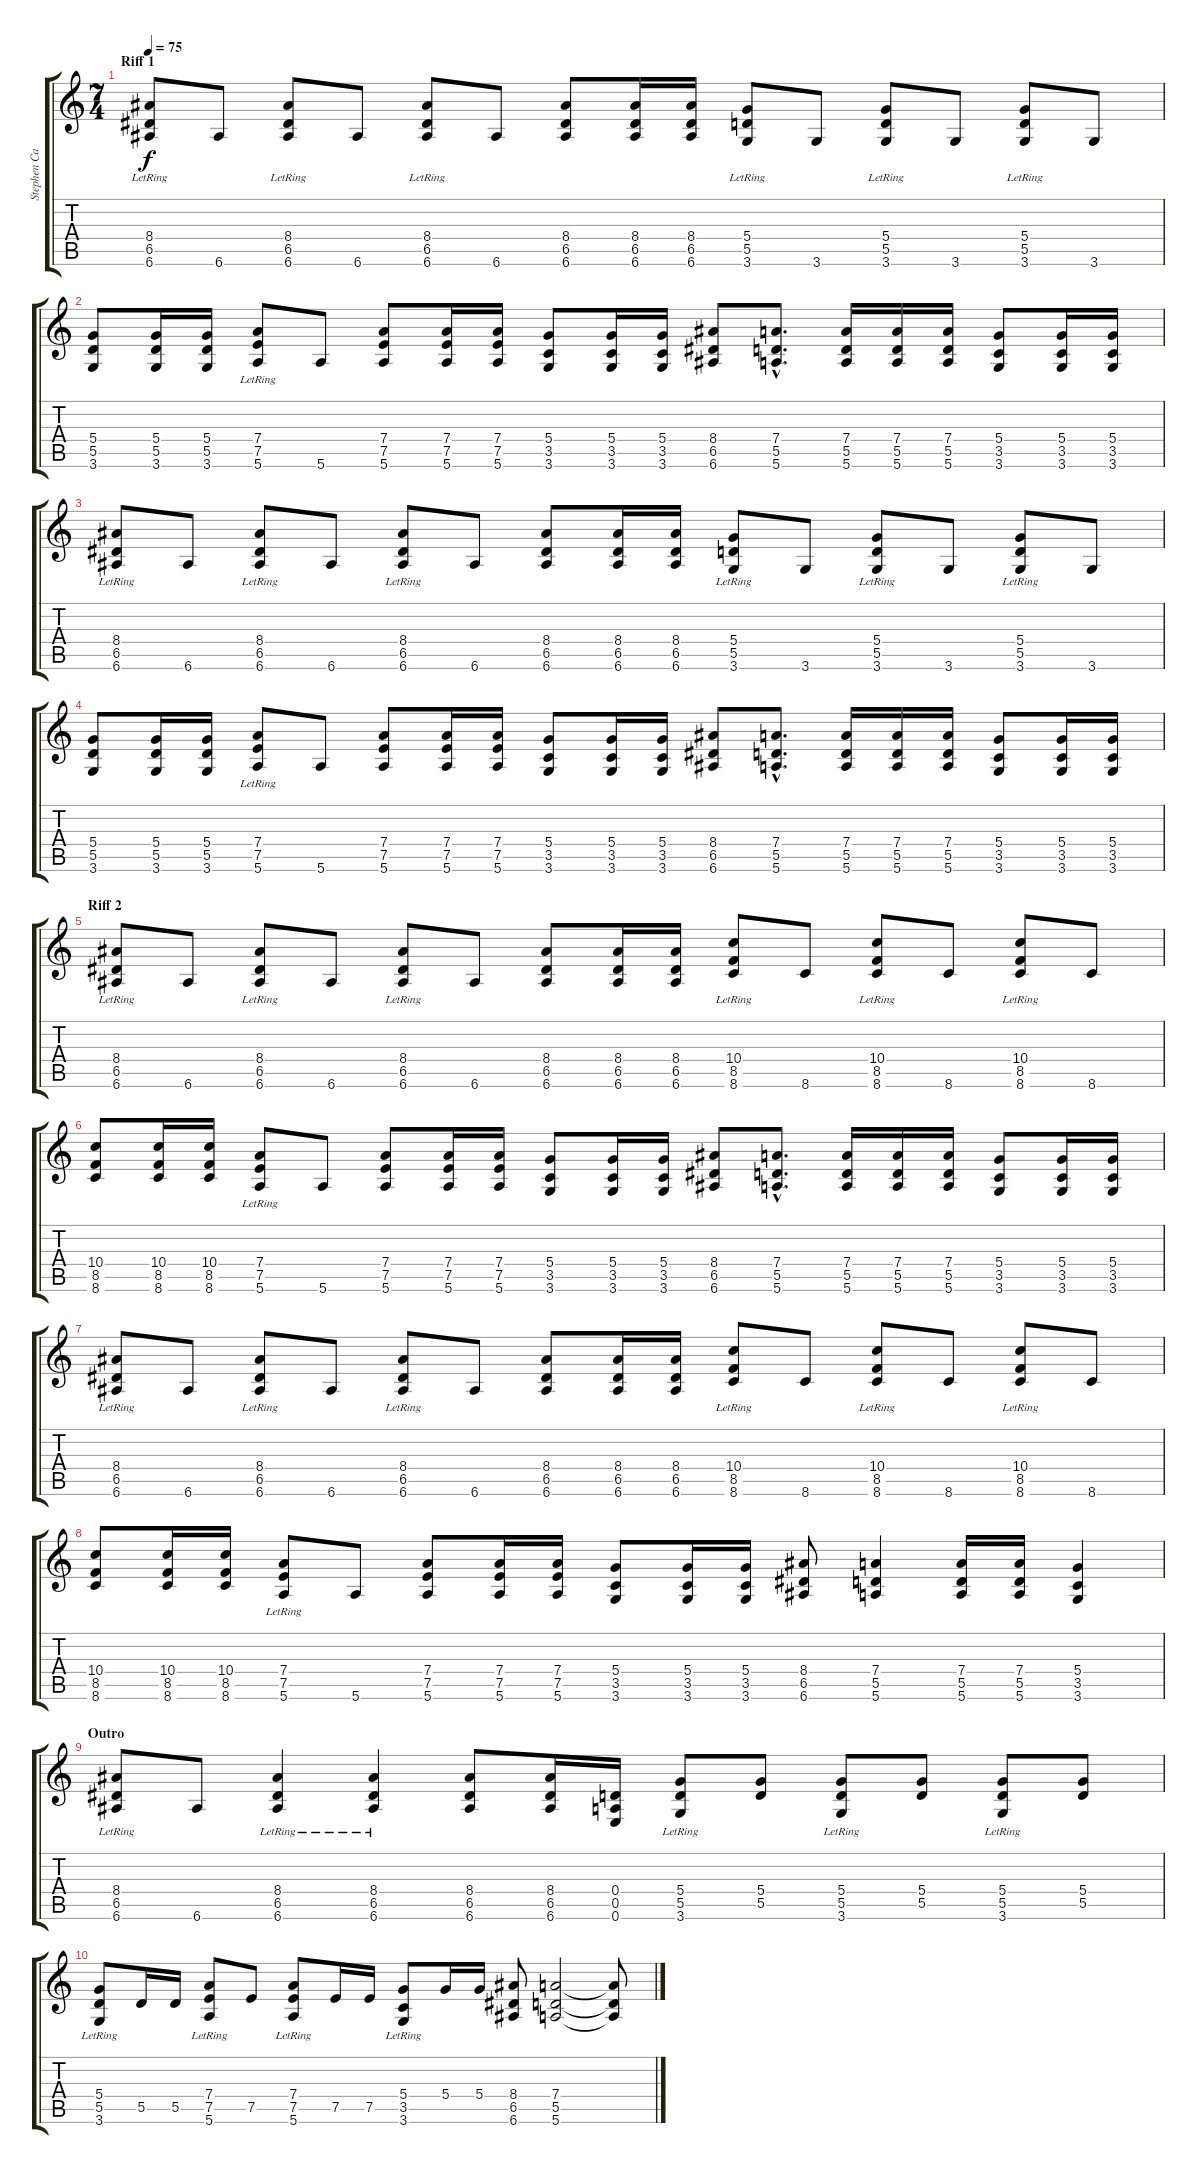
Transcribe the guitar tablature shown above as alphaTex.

\track ("Stephen Carpenter" "Stephen Ca") {instrument distortionguitar}
\staff {score tabs}
\tuning (E4 B3 G3 D3 A2 E2) {hide}
\ts (7 4)
\section ("" "Riff 1")
\tempo 75
\clef g2
\ks c
(8.4{lr} 6.5{lr} 6.6).8{dy f} 6.6.8 (8.4{lr} 6.5{lr} 6.6).8 6.6.8 (8.4{lr} 6.5{lr} 6.6).8 6.6.8 (8.4 6.5 6.6).8 (8.4 6.5 6.6).16 (8.4 6.5 6.6).16 (5.4{lr} 5.5{lr} 3.6).8 3.6.8 (5.4{lr} 5.5{lr} 3.6).8 3.6.8 (5.4{lr} 5.5{lr} 3.6).8 3.6.8 |
(5.4 5.5 3.6).8 (5.4 5.5 3.6).16 (5.4 5.5 3.6).16 (7.4{lr} 7.5{lr} 5.6).8 5.6.8 (7.4 7.5 5.6).8 (7.4 7.5 5.6).16 (7.4 7.5 5.6).16 (5.4 3.5 3.6).8 (5.4 3.5 3.6).16 (5.4 3.5 3.6).16 (8.4 6.5 6.6).8 (7.4{hac} 5.5{hac} 5.6{hac}).8{d} (7.4 5.5 5.6).16 (7.4 5.5 5.6).16 (7.4 5.5 5.6).16 (5.4 3.5 3.6).8 (5.4 3.5 3.6).16 (5.4 3.5 3.6).16 |
(8.4{lr} 6.5{lr} 6.6).8 6.6.8 (8.4{lr} 6.5{lr} 6.6).8 6.6.8 (8.4{lr} 6.5{lr} 6.6).8 6.6.8 (8.4 6.5 6.6).8 (8.4 6.5 6.6).16 (8.4 6.5 6.6).16 (5.4{lr} 5.5{lr} 3.6).8 3.6.8 (5.4{lr} 5.5{lr} 3.6).8 3.6.8 (5.4{lr} 5.5{lr} 3.6).8 3.6.8 |
(5.4 5.5 3.6).8 (5.4 5.5 3.6).16 (5.4 5.5 3.6).16 (7.4{lr} 7.5{lr} 5.6).8 5.6.8 (7.4 7.5 5.6).8 (7.4 7.5 5.6).16 (7.4 7.5 5.6).16 (5.4 3.5 3.6).8 (5.4 3.5 3.6).16 (5.4 3.5 3.6).16 (8.4 6.5 6.6).8 (7.4{hac} 5.5{hac} 5.6{hac}).8{d} (7.4 5.5 5.6).16 (7.4 5.5 5.6).16 (7.4 5.5 5.6).16 (5.4 3.5 3.6).8 (5.4 3.5 3.6).16 (5.4 3.5 3.6).16 |
\section ("" "Riff 2")
(8.4{lr} 6.5{lr} 6.6).8 6.6.8 (8.4{lr} 6.5{lr} 6.6).8 6.6.8 (8.4{lr} 6.5{lr} 6.6).8 6.6.8 (8.4 6.5 6.6).8 (8.4 6.5 6.6).16 (8.4 6.5 6.6).16 (10.4{lr} 8.5{lr} 8.6).8 8.6.8 (10.4{lr} 8.5{lr} 8.6).8 8.6.8 (10.4{lr} 8.5{lr} 8.6).8 8.6.8 |
(10.4 8.5 8.6).8 (10.4 8.5 8.6).16 (10.4 8.5 8.6).16 (7.4{lr} 7.5{lr} 5.6).8 5.6.8 (7.4 7.5 5.6).8 (7.4 7.5 5.6).16 (7.4 7.5 5.6).16 (5.4 3.5 3.6).8 (5.4 3.5 3.6).16 (5.4 3.5 3.6).16 (8.4 6.5 6.6).8 (7.4{hac} 5.5{hac} 5.6{hac}).8{d} (7.4 5.5 5.6).16 (7.4 5.5 5.6).16 (7.4 5.5 5.6).16 (5.4 3.5 3.6).8 (5.4 3.5 3.6).16 (5.4 3.5 3.6).16 |
(8.4{lr} 6.5{lr} 6.6).8 6.6.8 (8.4{lr} 6.5{lr} 6.6).8 6.6.8 (8.4{lr} 6.5{lr} 6.6).8 6.6.8 (8.4 6.5 6.6).8 (8.4 6.5 6.6).16 (8.4 6.5 6.6).16 (10.4{lr} 8.5{lr} 8.6).8 8.6.8 (10.4{lr} 8.5{lr} 8.6).8 8.6.8 (10.4{lr} 8.5{lr} 8.6).8 8.6.8 |
(10.4 8.5 8.6).8 (10.4 8.5 8.6).16 (10.4 8.5 8.6).16 (7.4{lr} 7.5{lr} 5.6).8 5.6.8 (7.4 7.5 5.6).8 (7.4 7.5 5.6).16 (7.4 7.5 5.6).16 (5.4 3.5 3.6).8 (5.4 3.5 3.6).16 (5.4 3.5 3.6).16 (8.4 6.5 6.6).8 (7.4 5.5 5.6).4 (7.4 5.5 5.6).16 (7.4 5.5 5.6).16 (5.4 3.5 3.6).4 |
\section ("" "Outro")
(8.4{lr} 6.5{lr} 6.6).8{volume 9 instrument acousticguitarsteel} 6.6.8 (8.4{lr} 6.5{lr} 6.6).4 (8.4{lr} 6.5{lr} 6.6).4 (8.4 6.5 6.6).8 (8.4 6.5 6.6).16 (0.4 0.5 0.6).16 (5.4 5.5 3.6{lr}).8 (5.4 5.5).8 (5.4{lr} 5.5 3.6{lr}).8 (5.4 5.5).8 (5.4 5.5 3.6{lr}).8 (5.4 5.5).8 |
(5.4{lr} 5.5 3.6{lr}).8 5.5.16 5.5.16 (7.4 7.5{lr} 5.6{lr}).8 7.5.8 (7.4{lr} 7.5 5.6{lr}).8 7.5.16 7.5.16 (5.4 3.5{lr} 3.6{lr}).8 5.4.16 5.4.16 (8.4 6.5 6.6).8 (7.4 5.5 5.6).2 (7.4{t} 5.5{t} 5.6{t}).8
